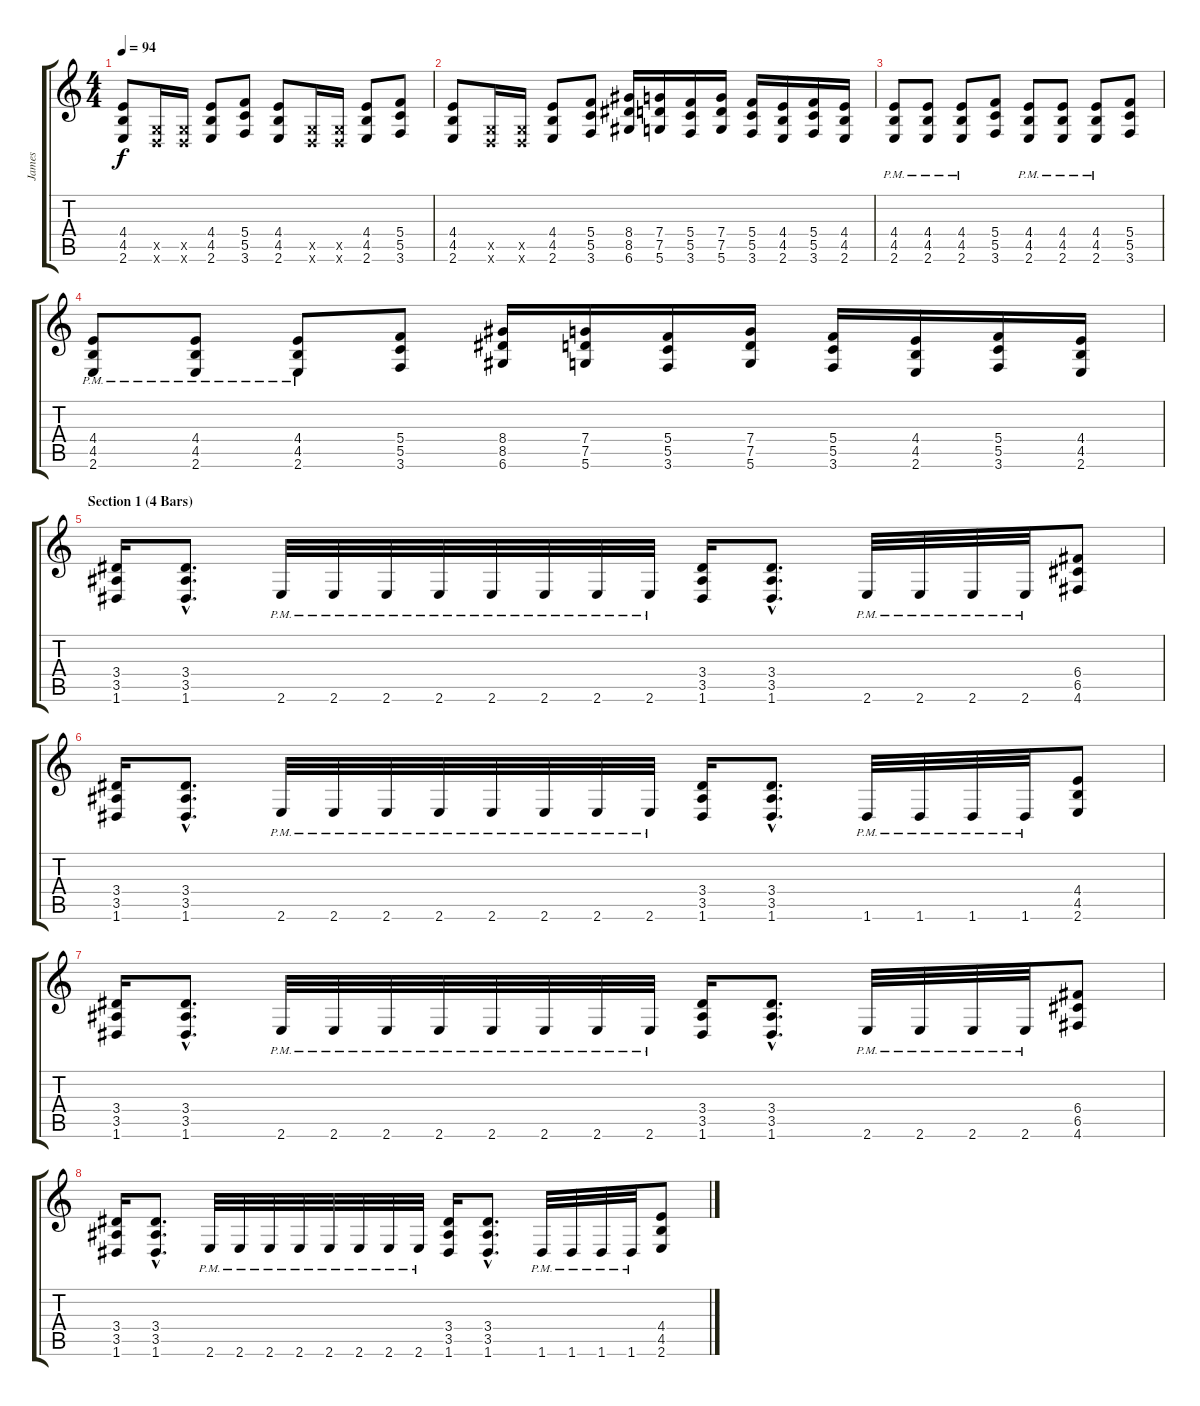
\track ("James" "James") {instrument distortionguitar}
\staff {score tabs}
\tuning (D4 A3 F3 C3 G2 D2) {hide}
\ts (4 4)
\tempo 94
\clef g2
\ks c
(4.4 4.5 2.6).8{dy f} (0.5{x} 0.6{x}).16 (0.5{x} 0.6{x}).16 (4.4 4.5 2.6).8 (5.4 5.5 3.6).8 (4.4 4.5 2.6).8 (0.5{x} 0.6{x}).16 (0.5{x} 0.6{x}).16 (4.4 4.5 2.6).8 (5.4 5.5 3.6).8 |
(4.4 4.5 2.6).8 (0.5{x} 0.6{x}).16 (0.5{x} 0.6{x}).16 (4.4 4.5 2.6).8 (5.4 5.5 3.6).8 (8.4 8.5 6.6).16 (7.4 7.5 5.6).16 (5.4 5.5 3.6).16 (7.4 7.5 5.6).16 (5.4 5.5 3.6).16 (4.4 4.5 2.6).16 (5.4 5.5 3.6).16 (4.4 4.5 2.6).16 |
(4.4{pm} 4.5{pm} 2.6{pm}).8 (4.4{pm} 4.5{pm} 2.6{pm}).8 (4.4{pm} 4.5{pm} 2.6{pm}).8 (5.4 5.5 3.6).8 (4.4{pm} 4.5{pm} 2.6{pm}).8 (4.4{pm} 4.5{pm} 2.6{pm}).8 (4.4{pm} 4.5{pm} 2.6{pm}).8 (5.4 5.5 3.6).8 |
(4.4{pm} 4.5{pm} 2.6{pm}).8 (4.4{pm} 4.5{pm} 2.6{pm}).8 (4.4{pm} 4.5{pm} 2.6{pm}).8 (5.4 5.5 3.6).8 (8.4 8.5 6.6).16 (7.4 7.5 5.6).16 (5.4 5.5 3.6).16 (7.4 7.5 5.6).16 (5.4 5.5 3.6).16 (4.4 4.5 2.6).16 (5.4 5.5 3.6).16 (4.4 4.5 2.6).16 |
\section ("" "Section 1 (4 Bars)")
(3.4 3.5 1.6).16 (3.4{hac} 3.5{hac} 1.6{hac}).8{d} 2.6{pm}.32 2.6{pm}.32 2.6{pm}.32 2.6{pm}.32 2.6{pm}.32 2.6{pm}.32 2.6{pm}.32 2.6{pm}.32 (3.4 3.5 1.6).16 (3.4{hac} 3.5{hac} 1.6{hac}).8{d} 2.6{pm}.32 2.6{pm}.32 2.6{pm}.32 2.6{pm}.32 (6.4 6.5 4.6).8 |
(3.4 3.5 1.6).16 (3.4{hac} 3.5{hac} 1.6{hac}).8{d} 2.6{pm}.32 2.6{pm}.32 2.6{pm}.32 2.6{pm}.32 2.6{pm}.32 2.6{pm}.32 2.6{pm}.32 2.6{pm}.32 (3.4 3.5 1.6).16 (3.4{hac} 3.5{hac} 1.6{hac}).8{d} 1.6{pm}.32 1.6{pm}.32 1.6{pm}.32 1.6{pm}.32 (4.4 4.5 2.6).8 |
(3.4 3.5 1.6).16 (3.4{hac} 3.5{hac} 1.6{hac}).8{d} 2.6{pm}.32 2.6{pm}.32 2.6{pm}.32 2.6{pm}.32 2.6{pm}.32 2.6{pm}.32 2.6{pm}.32 2.6{pm}.32 (3.4 3.5 1.6).16 (3.4{hac} 3.5{hac} 1.6{hac}).8{d} 2.6{pm}.32 2.6{pm}.32 2.6{pm}.32 2.6{pm}.32 (6.4 6.5 4.6).8 |
(3.4 3.5 1.6).16 (3.4{hac} 3.5{hac} 1.6{hac}).8{d} 2.6{pm}.32 2.6{pm}.32 2.6{pm}.32 2.6{pm}.32 2.6{pm}.32 2.6{pm}.32 2.6{pm}.32 2.6{pm}.32 (3.4 3.5 1.6).16 (3.4{hac} 3.5{hac} 1.6{hac}).8{d} 1.6{pm}.32 1.6{pm}.32 1.6{pm}.32 1.6{pm}.32 (4.4 4.5 2.6).8
